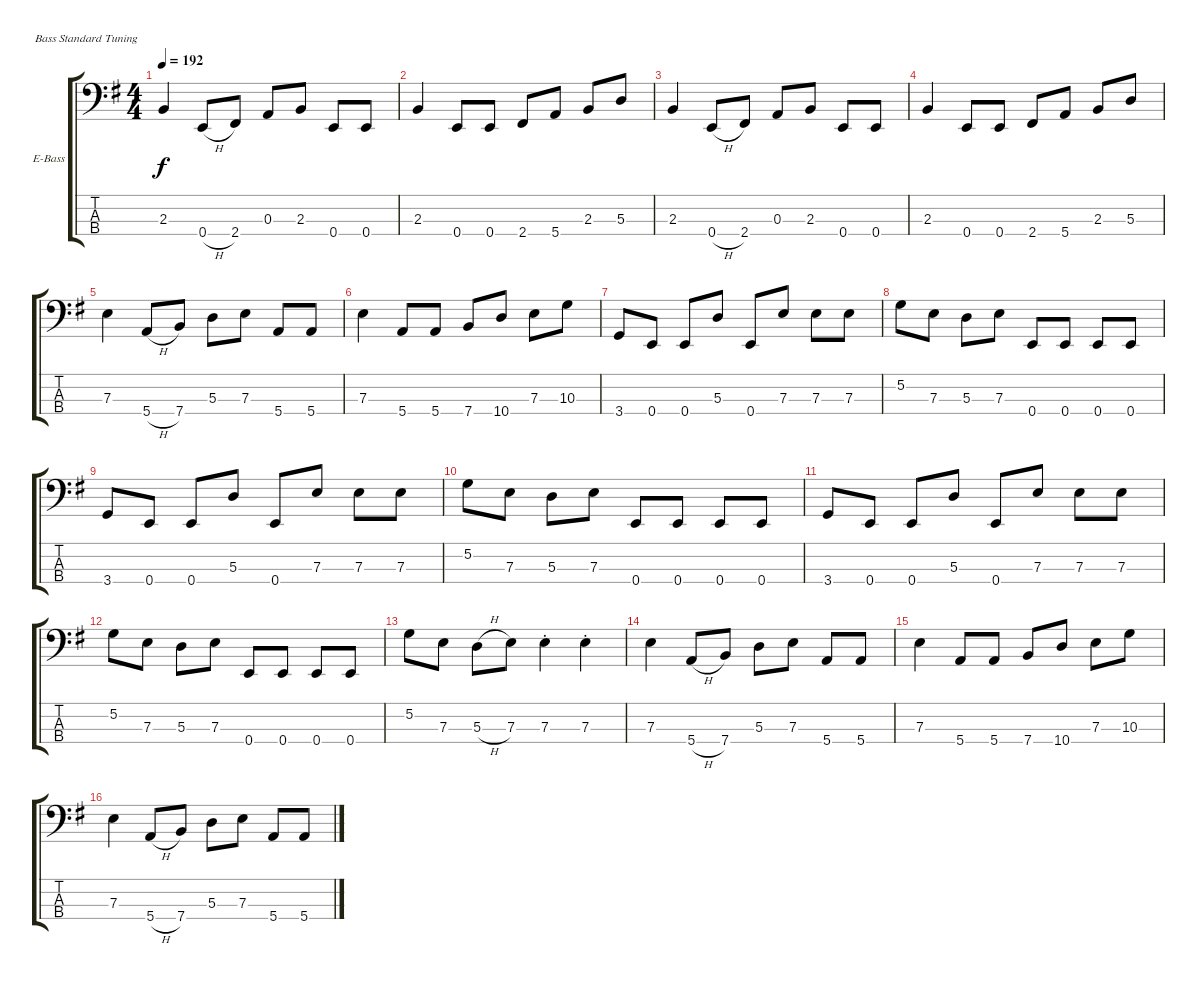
\bracketExtendMode groupsimilarinstruments
\firstSystemTrackNameOrientation horizontal
\otherSystemsTrackNameOrientation horizontal
\track ("Bass" "E-Bass") {instrument electricbasspick}
\staff {score tabs}
\tuning (G2 D2 A1 E1)
\ts (4 4)
\tempo 192
\clef f4
\scale
1.05549
\ks g
2.3.4{dy f} 0.4{h}.8 2.4.8 0.3.8 2.3.8 0.4.8 0.4.8 |
\scale
0.944515 2.3.4 0.4.8 0.4.8 2.4.8 5.4.8 2.3.8 5.3.8 |
\scale
1.05549 2.3.4 0.4{h}.8 2.4.8 0.3.8 2.3.8 0.4.8 0.4.8 |
\scale
0.944515 2.3.4 0.4.8 0.4.8 2.4.8 5.4.8 2.3.8 5.3.8 |
\scale
1.05549 7.3.4 5.4{h}.8 7.4.8 5.3.8 7.3.8 5.4.8 5.4.8 |
\scale
0.944515 7.3.4 5.4.8 5.4.8 7.4.8 10.4.8 7.3.8 10.3.8 |
\scale
1.05549 3.4.8 0.4.8 0.4.8 5.3.8 0.4.8 7.3.8 7.3.8 7.3.8 |
\scale
0.944515 5.2.8 7.3.8 5.3.8 7.3.8 0.4.8 0.4.8 0.4.8 0.4.8 |
\scale
1.05549 3.4.8 0.4.8 0.4.8 5.3.8 0.4.8 7.3.8 7.3.8 7.3.8 |
\scale
0.944515 5.2.8 7.3.8 5.3.8 7.3.8 0.4.8 0.4.8 0.4.8 0.4.8 |
\scale
1.05549 3.4.8 0.4.8 0.4.8 5.3.8 0.4.8 7.3.8 7.3.8 7.3.8 |
\scale
0.944515 5.2.8 7.3.8 5.3.8 7.3.8 0.4.8 0.4.8 0.4.8 0.4.8 |
\scale
1.05549 5.2.8 7.3.8 5.3{h}.8 7.3.8 7.3{st}.4 7.3{st}.4 |
\scale
0.944515 7.3.4 5.4{h}.8 7.4.8 5.3.8 7.3.8 5.4.8 5.4.8 |
\scale
1.05549 7.3.4 5.4.8 5.4.8 7.4.8 10.4.8 7.3.8 10.3.8 |
\scale
0.944515 7.3.4 5.4{h}.8 7.4.8 5.3.8 7.3.8 5.4.8 5.4.8
